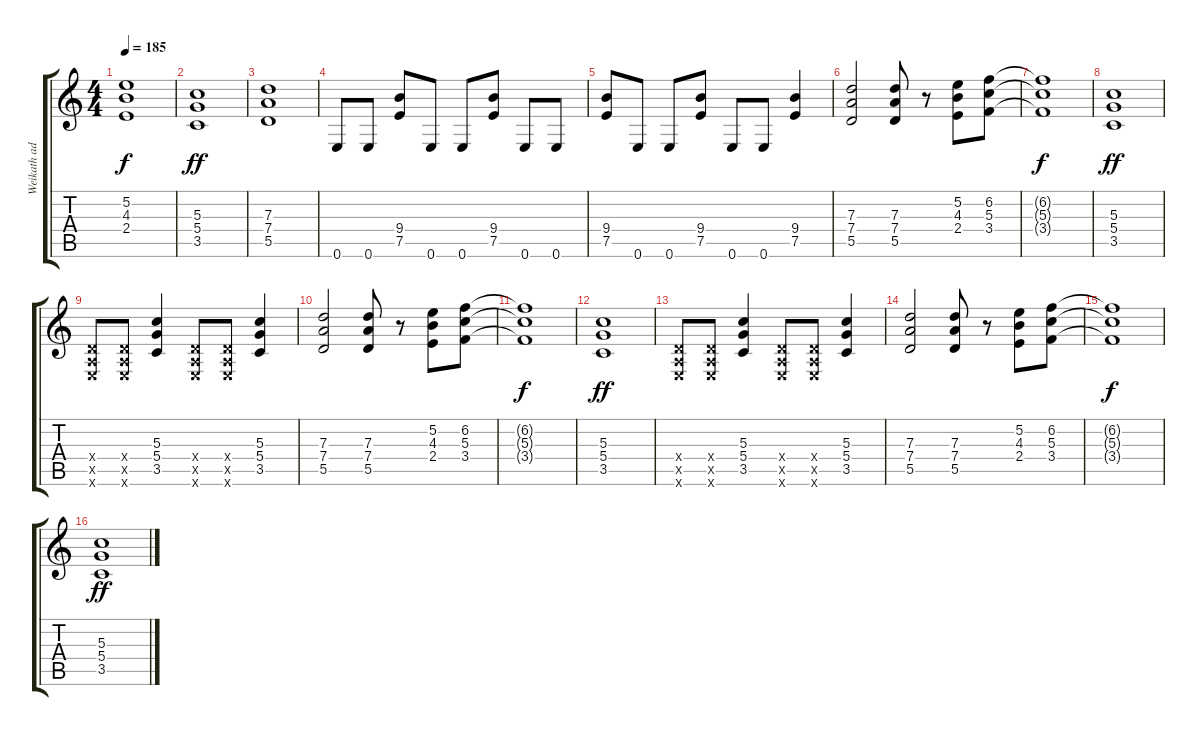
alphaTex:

\track ("Weikath adicional" "Weikath ad") {instrument overdrivenguitar}
\staff {score tabs}
\tuning (E4 B3 G3 D3 A2 E2) {hide}
\ts (4 4)
\tempo 185
\clef g2
\ks c
(5.2{t} 4.3{t} 2.4{t}).1{dy f} |
(5.3 5.4 3.5).1{dy ff} |
(7.3 7.4 5.5).1 |
0.6.8 0.6.8 (9.4 7.5).8 0.6.8 0.6.8 (9.4 7.5).8 0.6.8 0.6.8 |
(9.4 7.5).8 0.6.8 0.6.8 (9.4 7.5).8 0.6.8 0.6.8 (9.4 7.5).4 |
(7.3 7.4 5.5).2 (7.3 7.4 5.5).8 r.8 (5.2 4.3 2.4).8 (6.2 5.3 3.4).8 |
(6.2{t} 5.3{t} 3.4{t}).1{dy f} |
(5.3 5.4 3.5).1{dy ff} |
(0.4{x} 0.5{x} 0.6{x}).8 (0.4{x} 0.5{x} 0.6{x}).8 (5.3 5.4 3.5).4 (0.4{x} 0.5{x} 0.6{x}).8 (0.4{x} 0.5{x} 0.6{x}).8 (5.3 5.4 3.5).4 |
(7.3 7.4 5.5).2 (7.3 7.4 5.5).8 r.8 (5.2 4.3 2.4).8 (6.2 5.3 3.4).8 |
(6.2{t} 5.3{t} 3.4{t}).1{dy f} |
(5.3 5.4 3.5).1{dy ff} |
(0.4{x} 0.5{x} 0.6{x}).8 (0.4{x} 0.5{x} 0.6{x}).8 (5.3 5.4 3.5).4 (0.4{x} 0.5{x} 0.6{x}).8 (0.4{x} 0.5{x} 0.6{x}).8 (5.3 5.4 3.5).4 |
(7.3 7.4 5.5).2 (7.3 7.4 5.5).8 r.8 (5.2 4.3 2.4).8 (6.2 5.3 3.4).8 |
(6.2{t} 5.3{t} 3.4{t}).1{dy f} |
(5.3 5.4 3.5).1{dy ff}
